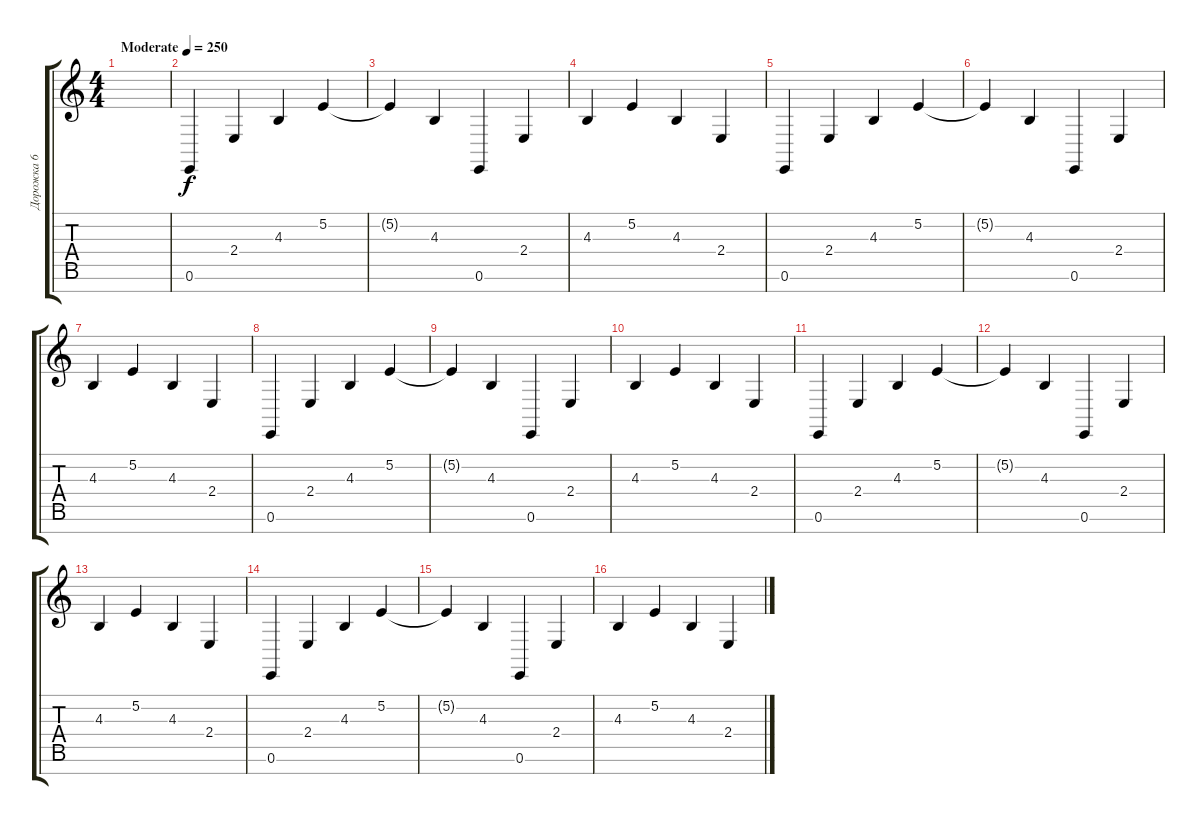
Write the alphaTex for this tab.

\track ("Дорожка 6" "Дорожка 6") {instrument drawbarorgan}
\staff {score tabs}
\tuning (E4 B3 G3 D3 A2 E2 B1) {hide}
\ts (4 4)
\tempo (250 "Moderate")
\clef g2
\ks c
|
0.6.4 2.4.4 4.3.4 5.2.4 |
5.2{t}.4 4.3.4 0.6.4 2.4.4 |
4.3.4 5.2.4 4.3.4 2.4.4 |
0.6.4 2.4.4 4.3.4 5.2.4 |
5.2{t}.4 4.3.4 0.6.4 2.4.4 |
4.3.4 5.2.4 4.3.4 2.4.4 |
0.6.4 2.4.4 4.3.4 5.2.4 |
5.2{t}.4 4.3.4 0.6.4 2.4.4 |
4.3.4 5.2.4 4.3.4 2.4.4 |
0.6.4 2.4.4 4.3.4 5.2.4 |
5.2{t}.4 4.3.4 0.6.4 2.4.4 |
4.3.4 5.2.4 4.3.4 2.4.4 |
0.6.4 2.4.4 4.3.4 5.2.4 |
5.2{t}.4 4.3.4 0.6.4 2.4.4 |
4.3.4 5.2.4 4.3.4 2.4.4
